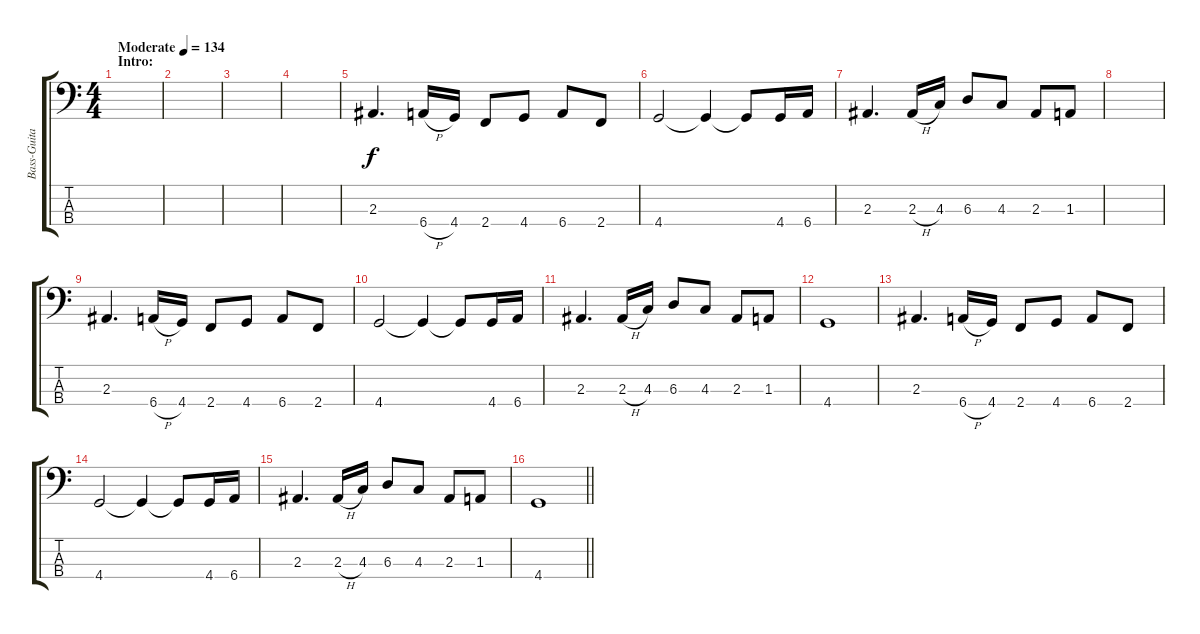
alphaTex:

\track ("Bass-Guitar" "Bass-Guita") {instrument electricbasspick}
\staff {score tabs}
\tuning (Gb2 Db2 Ab1 Eb1) {hide}
\ts (4 4)
\section ("" "Intro:")
\tempo (134 "Moderate")
\clef f4
\ks c
|
|
|
|
2.3.4{d volume 12} 6.4{h}.16 4.4.16 2.4.8 4.4.8 6.4.8 2.4.8 |
4.4.2 4.4{t}.4 4.4{t}.8 4.4.16 6.4.16 |
2.3.4{d} 2.3{h}.16 4.3.16 6.3.8 4.3.8 2.3.8 1.3.8 |
|
2.3.4{d volume 16} 6.4{h}.16 4.4.16 2.4.8 4.4.8 6.4.8 2.4.8 |
4.4.2 4.4{t}.4 4.4{t}.8 4.4.16 6.4.16 |
2.3.4{d} 2.3{h}.16 4.3.16 6.3.8 4.3.8 2.3.8 1.3.8 |
4.4.1 |
2.3.4{d} 6.4{h}.16 4.4.16 2.4.8 4.4.8 6.4.8 2.4.8 |
4.4.2 4.4{t}.4 4.4{t}.8 4.4.16 6.4.16 |
2.3.4{d} 2.3{h}.16 4.3.16 6.3.8 4.3.8 2.3.8 1.3.8 |
\barLineRight lightlight
4.4.1
